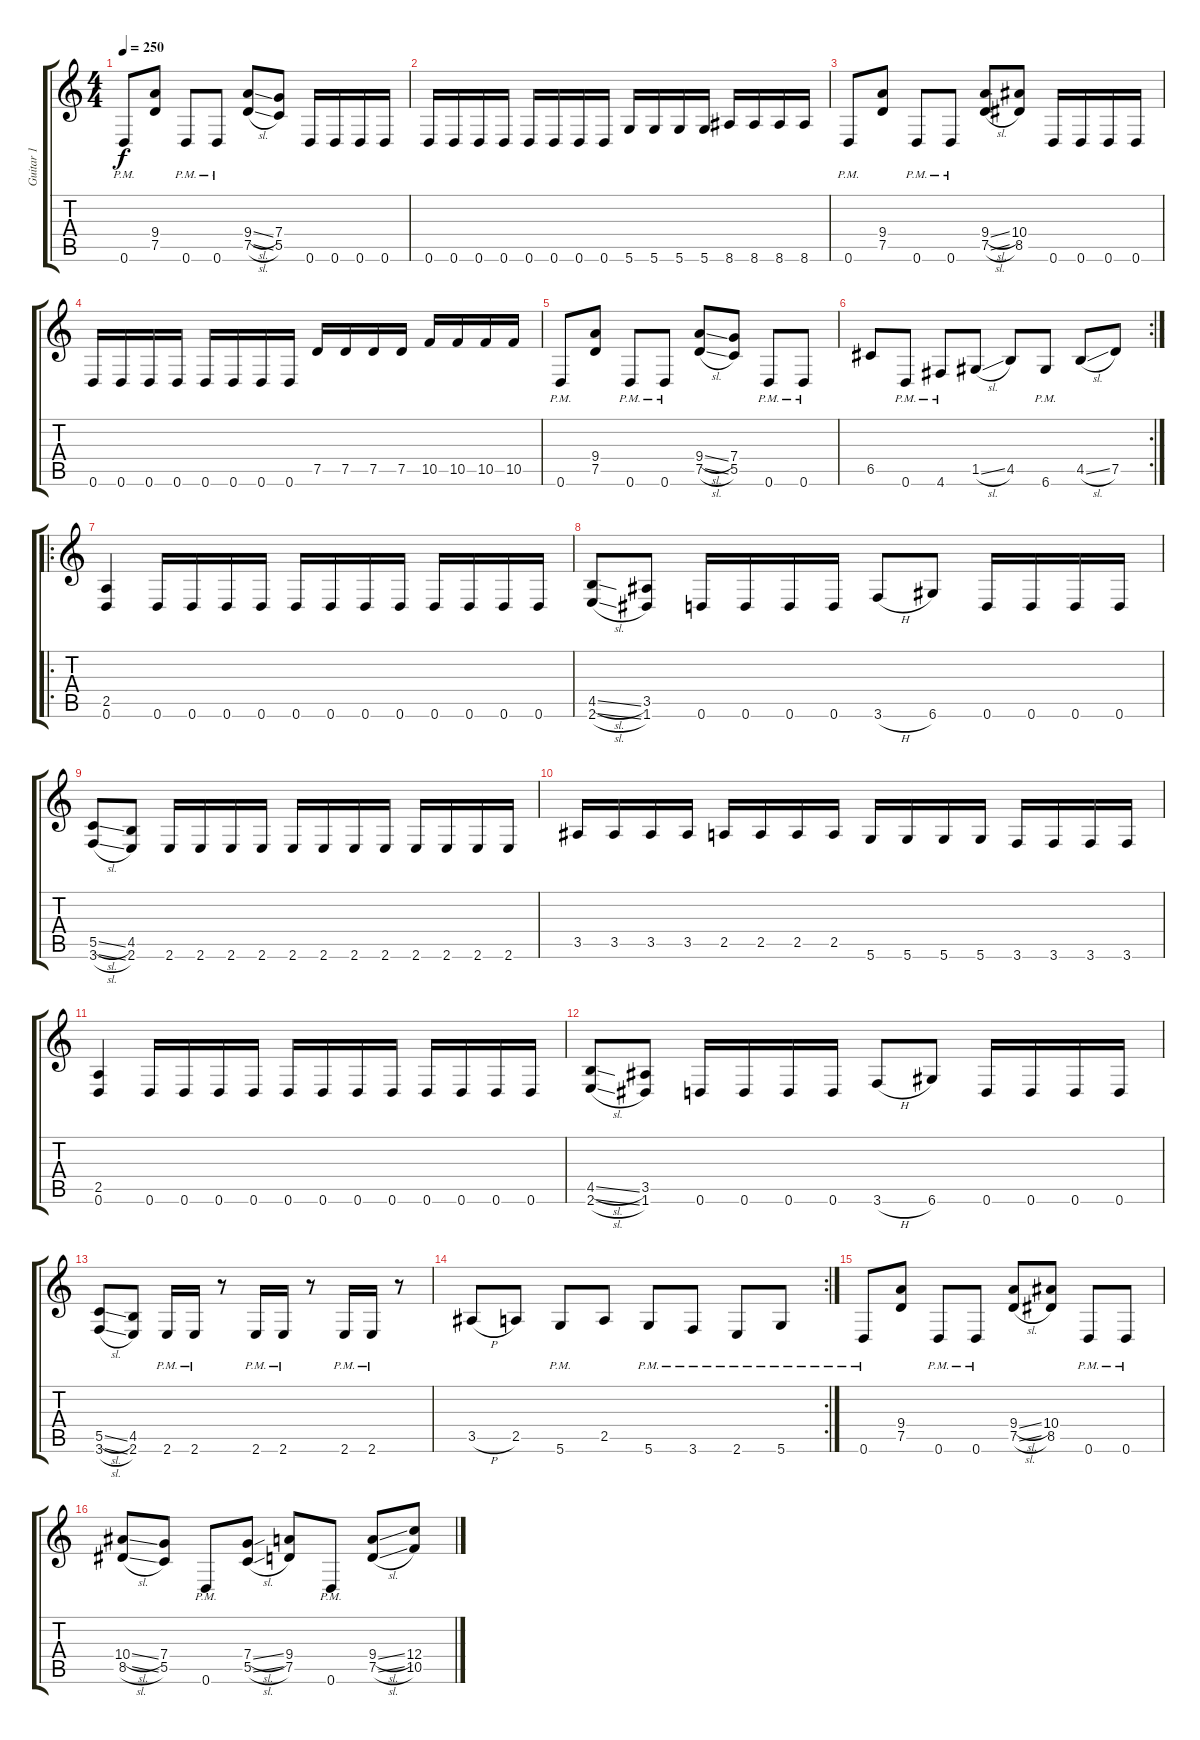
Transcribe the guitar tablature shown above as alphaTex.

\track ("Guitar 1" "Guitar 1") {instrument distortionguitar}
\staff {score tabs}
\tuning (D4 A3 F3 C3 G2 D2) {hide}
\ts (4 4)
\tempo 250
\clef g2
\ks c
0.6{pm}.8{dy f} (9.4 7.5).8 0.6{pm}.8 0.6{pm}.8 (9.4{sl} 7.5{sl}).8 (7.4 5.5).8 0.6.16 0.6.16 0.6.16 0.6.16 |
0.6.16 0.6.16 0.6.16 0.6.16 0.6.16 0.6.16 0.6.16 0.6.16 5.6.16 5.6.16 5.6.16 5.6.16 8.6.16 8.6.16 8.6.16 8.6.16 |
0.6{pm}.8 (9.4 7.5).8 0.6{pm}.8 0.6{pm}.8 (9.4{sl} 7.5{sl}).8 (10.4 8.5).8 0.6.16 0.6.16 0.6.16 0.6.16 |
0.6.16 0.6.16 0.6.16 0.6.16 0.6.16 0.6.16 0.6.16 0.6.16 7.5.16 7.5.16 7.5.16 7.5.16 10.5.16 10.5.16 10.5.16 10.5.16 |
0.6{pm}.8 (9.4 7.5).8 0.6{pm}.8 0.6{pm}.8 (9.4{sl} 7.5{sl}).8 (7.4 5.5).8 0.6{pm}.8 0.6{pm}.8 |
\rc 2
6.5.8 0.6{pm}.8 4.6{pm}.8 1.5{sl}.8 4.5.8 6.6{pm}.8 4.5{sl}.8 7.5.8 |
\ro
(2.5 0.6).4 0.6.16 0.6.16 0.6.16 0.6.16 0.6.16 0.6.16 0.6.16 0.6.16 0.6.16 0.6.16 0.6.16 0.6.16 |
(4.5{sl} 2.6{sl}).8 (3.5 1.6).8 0.6.16 0.6.16 0.6.16 0.6.16 3.6{h}.8 6.6.8 0.6.16 0.6.16 0.6.16 0.6.16 |
(5.5{sl} 3.6{sl}).8 (4.5 2.6).8 2.6.16 2.6.16 2.6.16 2.6.16 2.6.16 2.6.16 2.6.16 2.6.16 2.6.16 2.6.16 2.6.16 2.6.16 |
3.5.16 3.5.16 3.5.16 3.5.16 2.5.16 2.5.16 2.5.16 2.5.16 5.6.16 5.6.16 5.6.16 5.6.16 3.6.16 3.6.16 3.6.16 3.6.16 |
(2.5 0.6).4 0.6.16 0.6.16 0.6.16 0.6.16 0.6.16 0.6.16 0.6.16 0.6.16 0.6.16 0.6.16 0.6.16 0.6.16 |
(4.5{sl} 2.6{sl}).8 (3.5 1.6).8 0.6.16 0.6.16 0.6.16 0.6.16 3.6{h}.8 6.6.8 0.6.16 0.6.16 0.6.16 0.6.16 |
(5.5{sl} 3.6{sl}).8 (4.5 2.6).8 2.6{pm}.16 2.6{pm}.16 r.8 2.6{pm}.16 2.6{pm}.16 r.8 2.6{pm}.16 2.6{pm}.16 r.8 |
\rc 2
3.5{h}.8 2.5.8 5.6{pm}.8 2.5.8 5.6{pm}.8 3.6{pm}.8 2.6{pm}.8 5.6{pm}.8 |
0.6{pm}.8 (9.4 7.5).8 0.6{pm}.8 0.6{pm}.8 (9.4{sl} 7.5{sl}).8 (10.4 8.5).8 0.6{pm}.8 0.6{pm}.8 |
(10.4{sl} 8.5{sl}).8 (7.4 5.5).8 0.6{pm}.8 (7.4{sl} 5.5{sl}).8 (9.4 7.5).8 0.6{pm}.8 (9.4{sl} 7.5{sl}).8 (12.4 10.5).8
